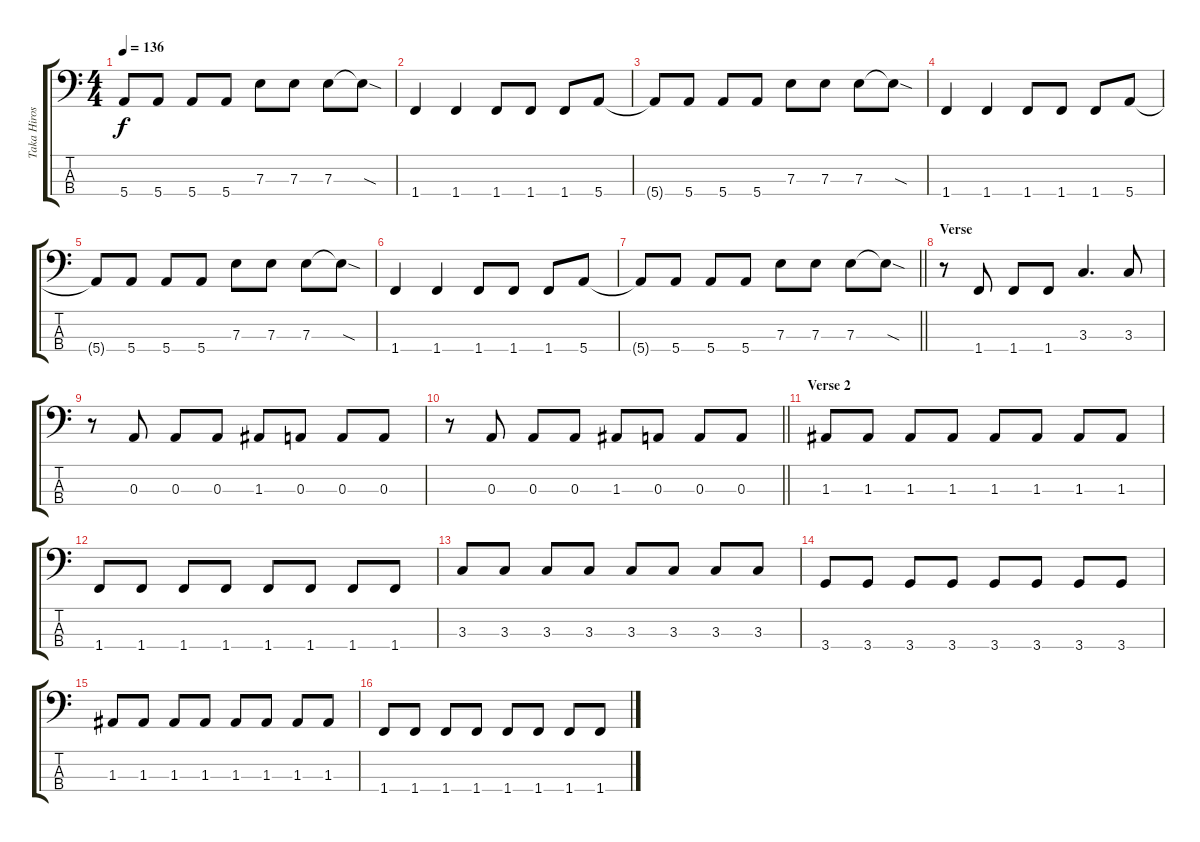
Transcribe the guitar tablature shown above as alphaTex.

\track ("Taka Hirose" "Taka Hiros") {instrument electricbasspick}
\staff {score tabs}
\tuning (G2 D2 A1 E1) {hide}
\ts (4 4)
\tempo 136
\clef f4
\ks c
5.4{t}.8{dy f} 5.4.8 5.4.8 5.4.8 7.3.8 7.3.8 7.3.8 7.3{sod t}.8 |
1.4.4 1.4.4 1.4.8 1.4.8 1.4.8 5.4.8 |
5.4{t}.8 5.4.8 5.4.8 5.4.8 7.3.8 7.3.8 7.3.8 7.3{sod t}.8 |
1.4.4 1.4.4 1.4.8 1.4.8 1.4.8 5.4.8 |
5.4{t}.8 5.4.8 5.4.8 5.4.8 7.3.8 7.3.8 7.3.8 7.3{sod t}.8 |
1.4.4 1.4.4 1.4.8 1.4.8 1.4.8 5.4.8 |
\barLineRight lightlight
5.4{t}.8 5.4.8 5.4.8 5.4.8 7.3.8 7.3.8 7.3.8 7.3{sod t}.8 |
\section ("" "Verse")
r.8 1.4.8 1.4.8 1.4.8 3.3.4{d} 3.3.8 |
r.8 0.3.8 0.3.8 0.3.8 1.3.8 0.3.8 0.3.8 0.3.8 |
\barLineRight lightlight
r.8 0.3.8 0.3.8 0.3.8 1.3.8 0.3.8 0.3.8 0.3.8 |
\section ("" "Verse 2")
1.3.8 1.3.8 1.3.8 1.3.8 1.3.8 1.3.8 1.3.8 1.3.8 |
1.4.8 1.4.8 1.4.8 1.4.8 1.4.8 1.4.8 1.4.8 1.4.8 |
3.3.8 3.3.8 3.3.8 3.3.8 3.3.8 3.3.8 3.3.8 3.3.8 |
3.4.8 3.4.8 3.4.8 3.4.8 3.4.8 3.4.8 3.4.8 3.4.8 |
1.3.8 1.3.8 1.3.8 1.3.8 1.3.8 1.3.8 1.3.8 1.3.8 |
1.4.8 1.4.8 1.4.8 1.4.8 1.4.8 1.4.8 1.4.8 1.4.8
